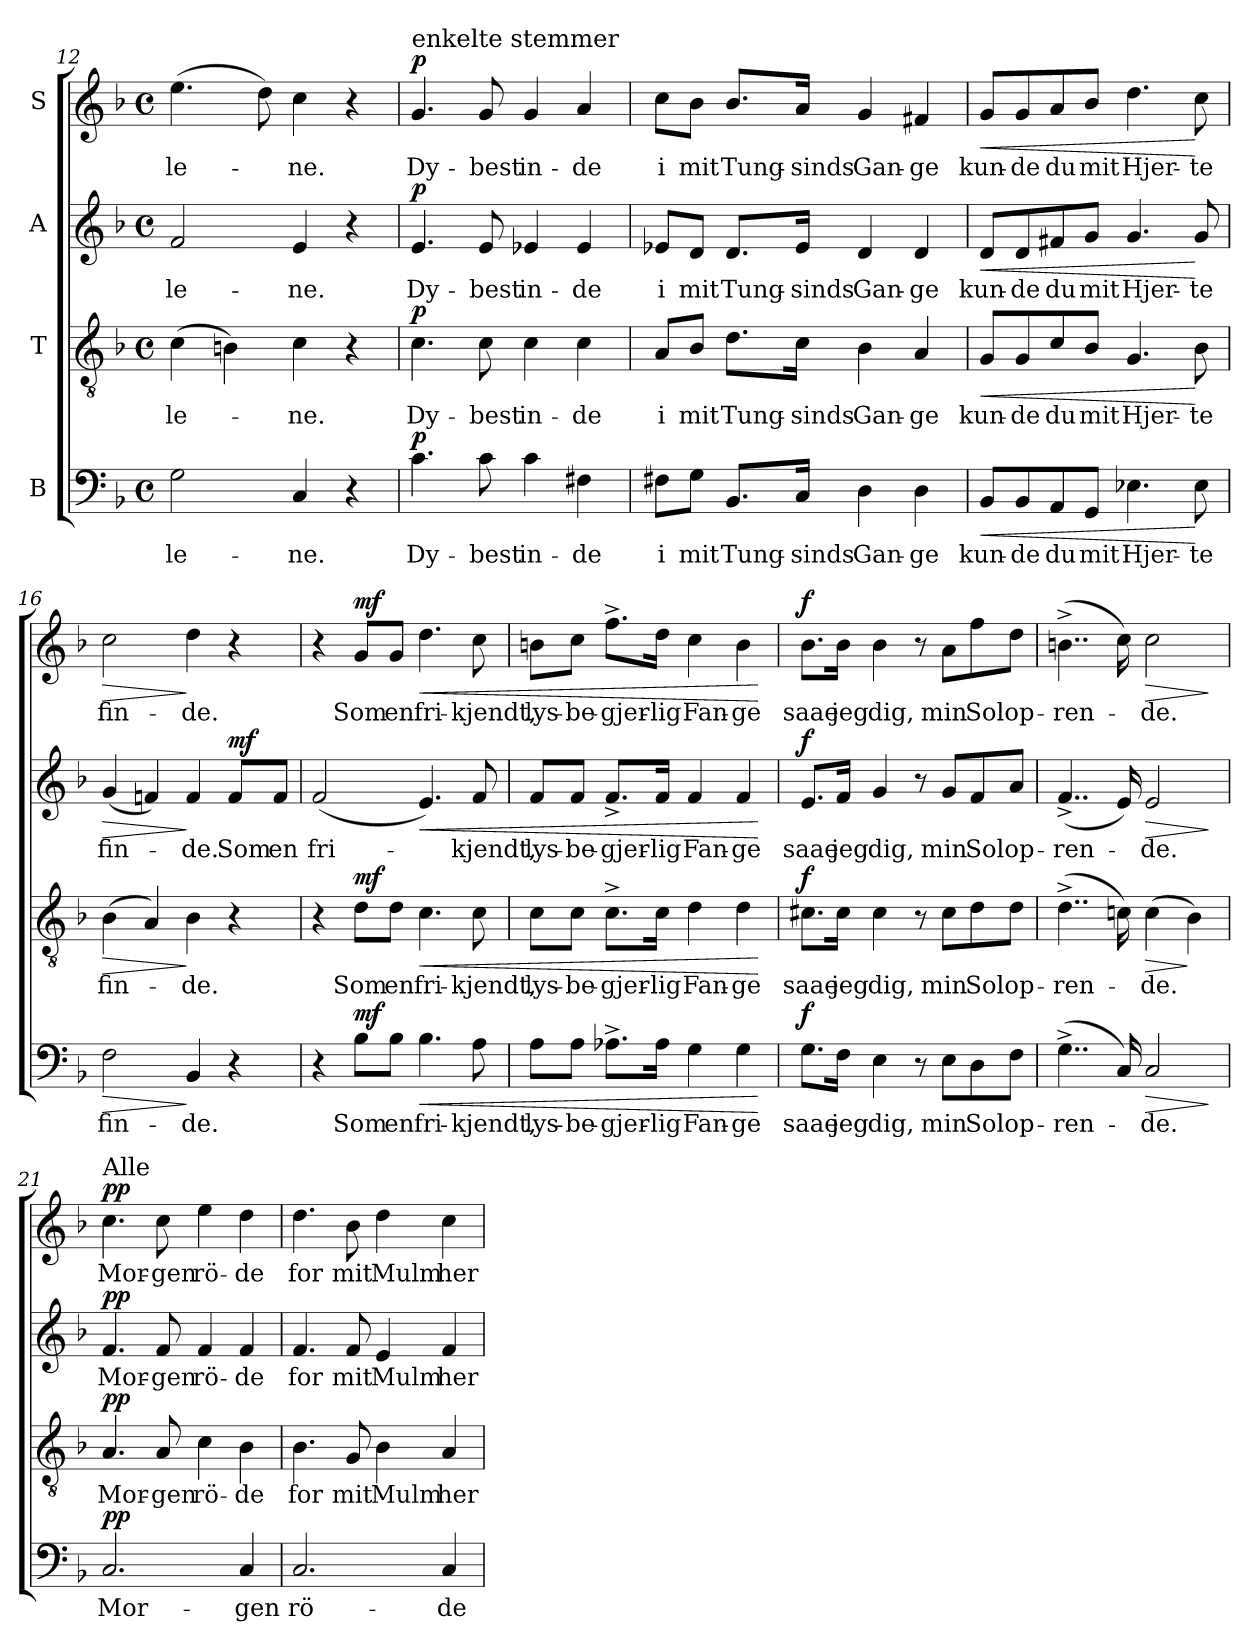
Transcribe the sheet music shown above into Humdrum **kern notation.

**kern	**text	**dynam	**kern	**text	**dynam	**kern	**text	**dynam	**kern	**text	**dynam
*part4	*part4	*part4	*part3	*part3	*part3	*part2	*part2	*part2	*part1	*part1	*part1
*staff4	*staff4	*staff4	*staff3	*staff3	*staff3	*staff2	*staff2	*staff2	*staff1	*staff1	*staff1
*I"B	*	*	*I"T	*	*	*I"A	*	*	*I"S	*	*
!!LO:LB:g=z
*clefF4	*	*	*clefGv2	*	*	*clefG2	*	*	*clefG2	*	*
*k[b-]	*	*	*k[b-]	*	*	*k[b-]	*	*	*k[b-]	*	*
*F:	*	*	*F:	*	*	*F:	*	*	*F:	*	*
*M4/4	*	*	*M4/4	*	*	*M4/4	*	*	*M4/4	*	*
*met(c)	*	*	*met(c)	*	*	*met(c)	*	*	*met(c)	*	*
=12	=12	=12	=12	=12	=12	=12	=12	=12	=12	=12	=12
!	!LO:LY:b	!	!	!LO:LY:b	!	!	!LO:LY:b	!	!	!LO:LY:b	!
2G\	-le-	.	(>4c\	-le-	.	2f/	-le-	.	(>4.ee\	-le-	.
.	.	.	4Bn\)	.	.	.	.	.	.	.	.
.	.	.	.	.	.	.	.	.	8dd\)	.	.
!	!LO:LY:b	!	!	!LO:LY:b	!	!	!LO:LY:b	!	!	!LO:LY:b	!
4C/	-ne.	.	4c\	-ne.	.	4e/	-ne.	.	4cc\	-ne.	.
4r	.	.	4r	.	.	4r	.	.	4r	.	.
=13	=13	=13	=13	=13	=13	=13	=13	=13	=13	=13	=13
!	!	!	!	!	!	!	!	!	!LO:TX:a:t=enkelte stemmer	!	!
!	!LO:LY:b	!LO:DY:a	!	!LO:LY:b	!LO:DY:a	!	!LO:LY:b	!LO:DY:a	!	!LO:LY:b	!LO:DY:a
4.c\	Dy-	p	4.c\	Dy-	p	4.e/	Dy-	p	4.g/	Dy-	p
!	!LO:LY:b	!	!	!LO:LY:b	!	!	!LO:LY:b	!	!	!LO:LY:b	!
8c\	-best	.	8c\	-best	.	8e/	-best	.	8g/	-best	.
!	!LO:LY:b	!	!	!LO:LY:b	!	!	!LO:LY:b	!	!	!LO:LY:b	!
4c\	in-	.	4c\	in-	.	4e-X/	in-	.	4g/	in-	.
!	!LO:LY:b	!	!	!LO:LY:b	!	!	!LO:LY:b	!	!	!LO:LY:b	!
4F#X\	-de	.	4c\	-de	.	4e-/	-de	.	4a/	-de	.
=14	=14	=14	=14	=14	=14	=14	=14	=14	=14	=14	=14
!	!LO:LY:b	!	!	!LO:LY:b	!	!	!LO:LY:b	!	!	!LO:LY:b	!
8F#X\L	i	.	8A/L	i	.	8e-X/L	i	.	8cc\L	i	.
!	!LO:LY:b	!	!	!LO:LY:b	!	!	!LO:LY:b	!	!	!LO:LY:b	!
8G\J	mit	.	8B-/J	mit	.	8d/J	mit	.	8b-\J	mit	.
!	!LO:LY:b	!	!	!LO:LY:b	!	!	!LO:LY:b	!	!	!LO:LY:b	!
8.BB-/L	Tung-	.	8.d\L	Tung-	.	8.d/L	Tung-	.	8.b-/L	Tung-	.
!	!LO:LY:b	!	!	!LO:LY:b	!	!	!LO:LY:b	!	!	!LO:LY:b	!
16C/Jk	-sinds	.	16c\Jk	-sinds	.	16e-/Jk	-sinds	.	16a/Jk	-sinds	.
!	!LO:LY:b	!	!	!LO:LY:b	!	!	!LO:LY:b	!	!	!LO:LY:b	!
4D\	Gan-	.	4B-\	Gan-	.	4d/	Gan-	.	4g/	Gan-	.
!	!LO:LY:b	!	!	!LO:LY:b	!	!	!LO:LY:b	!	!	!LO:LY:b	!
4D\	-ge	.	4A/	-ge	.	4d/	-ge	.	4f#X/	-ge	.
=15	=15	=15	=15	=15	=15	=15	=15	=15	=15	=15	=15
!	!LO:LY:b	!LO:HP:b	!	!LO:LY:b	!LO:HP:b	!	!LO:LY:b	!LO:HP:b	!	!LO:LY:b	!LO:HP:b
8BB-/L	kun-	<	8G/L	kun-	<	8d/L	kun-	<	8g/L	kun-	<
!	!LO:LY:b	!	!	!LO:LY:b	!	!	!LO:LY:b	!	!	!LO:LY:b	!
8BB-/	-de	.	8G/	-de	.	8d/	-de	.	8g/	-de	.
!	!LO:LY:b	!	!	!LO:LY:b	!	!	!LO:LY:b	!	!	!LO:LY:b	!
8AA/	du	.	8c/	du	.	8f#X/	du	.	8a/	du	.
!	!LO:LY:b	!	!	!LO:LY:b	!	!	!LO:LY:b	!	!	!LO:LY:b	!
8GG/J	mit	.	8B-/J	mit	.	8g/J	mit	.	8b-/J	mit	.
!	!LO:LY:b	!	!	!LO:LY:b	!	!	!LO:LY:b	!	!	!LO:LY:b	!
4.E-X\	Hjer-	.	4.G/	Hjer-	.	4.g/	Hjer-	.	4.dd\	Hjer-	.
!	!LO:LY:b	!	!	!LO:LY:b	!	!	!LO:LY:b	!	!	!LO:LY:b	!
8E-\	-te	[	8B-\	-te	[	8g/	-te	[	8cc\	-te	[
!!LO:PB:g=z
=16	=16	=16	=16	=16	=16	=16	=16	=16	=16	=16	=16
!	!LO:LY:b	!LO:HP:b	!	!LO:LY:b	!LO:HP:b	!	!LO:LY:b	!LO:HP:b	!	!LO:LY:b	!LO:HP:b
2F\	fin-	>	(>4B-\	fin-	>	(<4g/	fin-	>	2cc\	fin-	>
.	.	.	4A/)	.	.	4fni/)	.	.	.	.	.
!	!LO:LY:b	!	!	!LO:LY:b	!	!	!LO:LY:b	!	!	!LO:LY:b	!
4BB-/	-de.	]	4B-\	-de.	]	4f/	-de.	]	4dd\	-de.	]
!	!	!	!	!	!	!	!LO:LY:b	!LO:DY:a	!	!	!
4r	.	.	4r	.	.	8f/L	Som	mf	4r	.	.
!	!	!	!	!	!	!	!LO:LY:b	!	!	!	!
.	.	.	.	.	.	8f/J	en	.	.	.	.
=17	=17	=17	=17	=17	=17	=17	=17	=17	=17	=17	=17
!	!	!	!	!	!	!	!LO:LY:b	!	!	!	!
4r	.	.	4r	.	.	(<2f/	fri-	.	4r	.	.
!	!LO:LY:b	!LO:DY:a	!	!LO:LY:b	!LO:DY:a	!	!	!	!	!LO:LY:b	!LO:DY:a
8B-\L	Som	mf	8d\L	Som	mf	.	.	.	8g/L	Som	mf
!	!LO:LY:b	!	!	!LO:LY:b	!	!	!	!	!	!LO:LY:b	!
8B-\J	en	.	8d\J	en	.	.	.	.	8g/J	en	.
!	!LO:LY:b	!LO:HP:b	!	!LO:LY:b	!LO:HP:b	!	!	!LO:HP:b	!	!LO:LY:b	!LO:HP:b
4.B-\	fri-	<	4.c\	fri-	<	4.e/)	.	<	4.dd\	fri-	<
!	!LO:LY:b	!	!	!LO:LY:b	!	!	!LO:LY:b	!	!	!LO:LY:b	!
8A\	-kjendt,	.	8c\	-kjendt,	.	8f/	-kjendt,	.	8cc\	-kjendt,	.
=18	=18	=18	=18	=18	=18	=18	=18	=18	=18	=18	=18
!	!LO:LY:b	!	!	!LO:LY:b	!	!	!LO:LY:b	!	!	!LO:LY:b	!
8A\L	lys-	.	8c\L	lys-	.	8f/L	lys-	.	8bn\L	lys-	.
!	!LO:LY:b	!	!	!LO:LY:b	!	!	!LO:LY:b	!	!	!LO:LY:b	!
8A\J	-be-	.	8c\J	-be-	.	8f/J	-be-	.	8cc\J	-be-	.
!	!LO:LY:b	!	!	!LO:LY:b	!	!	!LO:LY:b	!	!	!LO:LY:b	!
8.A-X^>\L	-gjer-	.	8.c^>\L	-gjer-	.	8.f^>/L	-gjer-	.	8.ff^>\L	-gjer-	.
!	!LO:LY:b	!	!	!LO:LY:b	!	!	!LO:LY:b	!	!	!LO:LY:b	!
16A-\Jk	-lig	.	16c\Jk	-lig	.	16f/Jk	-lig	.	16dd\Jk	-lig	.
!	!LO:LY:b	!	!	!LO:LY:b	!	!	!LO:LY:b	!	!	!LO:LY:b	!
4G\	Fan-	.	4d\	Fan-	.	4f/	Fan-	.	4cc\	Fan-	.
!	!LO:LY:b	!	!	!LO:LY:b	!	!	!LO:LY:b	!	!	!LO:LY:b	!
4G\	-ge	.	4d\	-ge	.	4f/	-ge	.	4b\	-ge	.
.	.	[	.	.	[	.	.	[	.	.	[
=19	=19	=19	=19	=19	=19	=19	=19	=19	=19	=19	=19
!	!LO:LY:b	!LO:DY:a	!	!LO:LY:b	!LO:DY:a	!	!LO:LY:b	!LO:DY:a	!	!LO:LY:b	!LO:DY:a
8.G\L	saae	f	8.c#X\L	saae	f	8.e/L	saae	f	8.b-i\L	saae	f
!	!LO:LY:b	!	!	!LO:LY:b	!	!	!LO:LY:b	!	!	!LO:LY:b	!
16F\Jk	jeg	.	16c#\Jk	jeg	.	16f/Jk	jeg	.	16b-\Jk	jeg	.
!	!LO:LY:b	!	!	!LO:LY:b	!	!	!LO:LY:b	!	!	!LO:LY:b	!
4E\	dig,	.	4c#\	dig,	.	4g/	dig,	.	4b-\	dig,	.
8r	.	.	8r	.	.	8r	.	.	8r	.	.
!	!LO:LY:b	!	!	!LO:LY:b	!	!	!LO:LY:b	!	!	!LO:LY:b	!
8E\L	min	.	8c#\L	min	.	8g/L	min	.	8a\L	min	.
!	!LO:LY:b	!	!	!LO:LY:b	!	!	!LO:LY:b	!	!	!LO:LY:b	!
8D\	Sol	.	8d\	Sol	.	8f/	Sol	.	8ff\	Sol	.
!	!LO:LY:b	!	!	!LO:LY:b	!	!	!LO:LY:b	!	!	!LO:LY:b	!
8F\J	op-	.	8d\J	op-	.	8a/J	op-	.	8dd\J	op-	.
!!LO:LB:g=z
=20	=20	=20	=20	=20	=20	=20	=20	=20	=20	=20	=20
!	!LO:LY:b	!	!	!LO:LY:b	!	!	!LO:LY:b	!	!	!LO:LY:b	!
(>4..G^>\	-ren-	.	(>4..d^>\	-ren-	.	(<4..f^>/	-ren-	.	(>4..bn^>\	-ren-	.
16C/)	.	.	16cni\)	.	.	16e/)	.	.	16cc\)	.	.
!	!LO:LY:b	!LO:HP:b	!	!LO:LY:b	!LO:HP:b	!	!LO:LY:b	!LO:HP:b	!	!LO:LY:b	!LO:HP:b
2C/	-de.	>	(>4c\	-de.	>	2e/	-de.	>	2cc\	-de.	>
.	.	.	4B-i\)	.	]	.	.	.	.	.	.
.	.	]	.	.	.	.	.	]	.	.	]
=21	=21	=21	=21	=21	=21	=21	=21	=21	=21	=21	=21
!	!	!	!	!	!	!	!	!	!LO:TX:a:t=Alle	!	!
!	!LO:LY:b	!LO:DY:a	!	!LO:LY:b	!LO:DY:a	!	!LO:LY:b	!LO:DY:a	!	!LO:LY:b	!LO:DY:a
2.C/	Mor-	pp	4.A/	Mor-	pp	4.f/	Mor-	pp	4.cc\	Mor-	pp
!	!	!	!	!LO:LY:b	!	!	!LO:LY:b	!	!	!LO:LY:b	!
.	.	.	8A/	-gen	.	8f/	-gen	.	8cc\	-gen	.
!	!	!	!	!LO:LY:b	!	!	!LO:LY:b	!	!	!LO:LY:b	!
.	.	.	4c\	rö-	.	4f/	rö-	.	4ee\	rö-	.
!	!LO:LY:b	!	!	!LO:LY:b	!	!	!LO:LY:b	!	!	!LO:LY:b	!
4C/	-gen	.	4B-\	-de	.	4f/	-de	.	4dd\	-de	.
=22	=22	=22	=22	=22	=22	=22	=22	=22	=22	=22	=22
!	!LO:LY:b	!	!	!LO:LY:b	!	!	!LO:LY:b	!	!	!LO:LY:b	!
2.C/	rö-	.	4.B-\	for	.	4.f/	for	.	4.dd\	for	.
!	!	!	!	!LO:LY:b	!	!	!LO:LY:b	!	!	!LO:LY:b	!
.	.	.	8G/	mit	.	8f/	mit	.	8b-\	mit	.
!	!	!	!	!LO:LY:b	!	!	!LO:LY:b	!	!	!LO:LY:b	!
.	.	.	4B-\	Mulm	.	4e/	Mulm	.	4dd\	Mulm	.
!	!LO:LY:b	!	!	!LO:LY:b	!	!	!LO:LY:b	!	!	!LO:LY:b	!
4C/	-de	.	4A/	her-	.	4f/	her-	.	4cc\	her-	.
=	=	=	=	=	=	=	=	=	=	=	=
*-	*-	*-	*-	*-	*-	*-	*-	*-	*-	*-	*-
